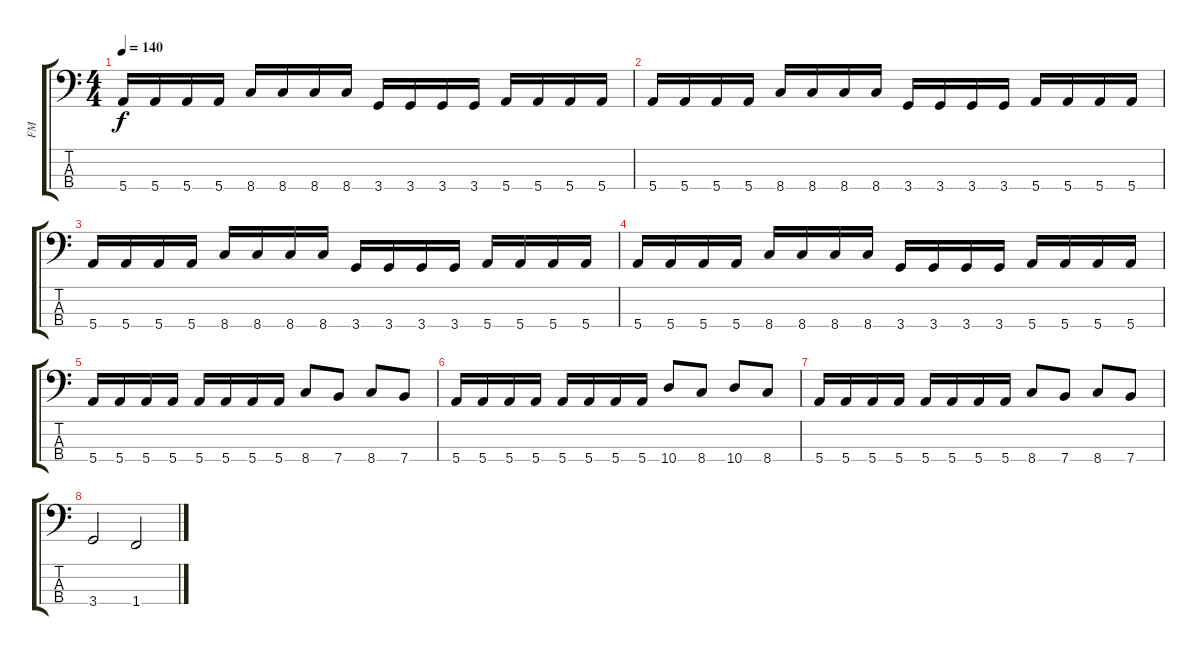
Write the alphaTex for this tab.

\track ("FM" "FM") {instrument electricbassfinger}
\staff {score tabs}
\tuning (G2 D2 A1 E1) {hide}
\ts (4 4)
\tempo 140
\clef f4
\ks c
5.4.16{dy f} 5.4.16 5.4.16 5.4.16 8.4.16 8.4.16 8.4.16 8.4.16 3.4.16 3.4.16 3.4.16 3.4.16 5.4.16 5.4.16 5.4.16 5.4.16 |
5.4.16 5.4.16 5.4.16 5.4.16 8.4.16 8.4.16 8.4.16 8.4.16 3.4.16 3.4.16 3.4.16 3.4.16 5.4.16 5.4.16 5.4.16 5.4.16 |
5.4.16 5.4.16 5.4.16 5.4.16 8.4.16 8.4.16 8.4.16 8.4.16 3.4.16 3.4.16 3.4.16 3.4.16 5.4.16 5.4.16 5.4.16 5.4.16 |
5.4.16 5.4.16 5.4.16 5.4.16 8.4.16 8.4.16 8.4.16 8.4.16 3.4.16 3.4.16 3.4.16 3.4.16 5.4.16 5.4.16 5.4.16 5.4.16 |
5.4.16 5.4.16 5.4.16 5.4.16 5.4.16 5.4.16 5.4.16 5.4.16 8.4.8 7.4.8 8.4.8 7.4.8 |
5.4.16 5.4.16 5.4.16 5.4.16 5.4.16 5.4.16 5.4.16 5.4.16 10.4.8 8.4.8 10.4.8 8.4.8 |
5.4.16 5.4.16 5.4.16 5.4.16 5.4.16 5.4.16 5.4.16 5.4.16 8.4.8 7.4.8 8.4.8 7.4.8 |
3.4.2 1.4.2
